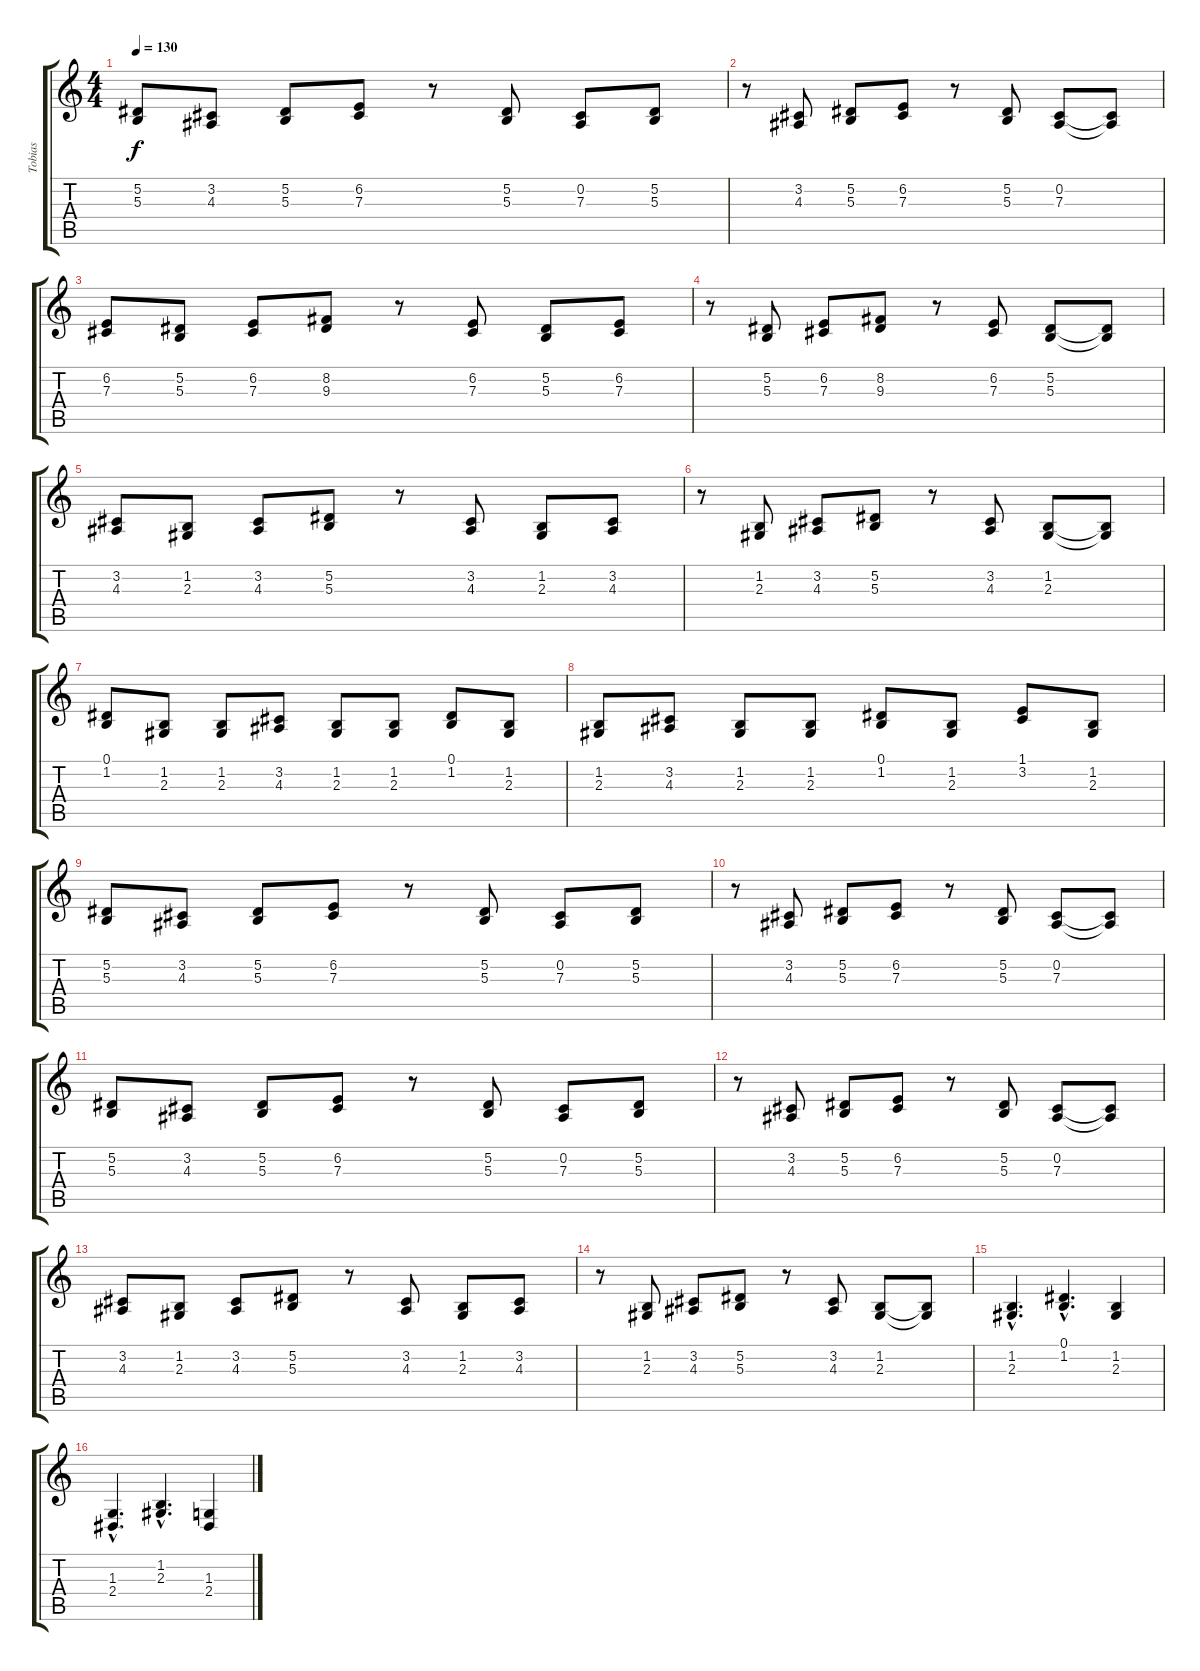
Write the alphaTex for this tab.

\track ("Tobias" "Tobias") {instrument oboe}
\staff {score tabs}
\tuning (Eb4 Bb3 Gb3 Db3 Ab2 Eb2) {hide}
\ts (4 4)
\tempo 130
\clef g2
\ks c
(5.2 5.3).8{dy f volume 5 instrument oboe} (3.2 4.3).8 (5.2 5.3).8 (6.2 7.3).8 r.8 (5.2 5.3).8 (0.2 7.3).8 (5.2 5.3).8 |
r.8 (3.2 4.3).8 (5.2 5.3).8 (6.2 7.3).8 r.8 (5.2 5.3).8 (0.2 7.3).8 (0.2{t} 7.3{t}).8 |
(6.2 7.3).8 (5.2 5.3).8 (6.2 7.3).8 (8.2 9.3).8 r.8 (6.2 7.3).8 (5.2 5.3).8 (6.2 7.3).8 |
r.8 (5.2 5.3).8 (6.2 7.3).8 (8.2 9.3).8 r.8 (6.2 7.3).8 (5.2 5.3).8 (5.2{t} 5.3{t}).8 |
(3.2 4.3).8 (1.2 2.3).8 (3.2 4.3).8 (5.2 5.3).8 r.8 (3.2 4.3).8 (1.2 2.3).8 (3.2 4.3).8 |
r.8 (1.2 2.3).8 (3.2 4.3).8 (5.2 5.3).8 r.8 (3.2 4.3).8 (1.2 2.3).8 (1.2{t} 2.3{t}).8 |
(0.1 1.2).8 (1.2 2.3).8 (1.2 2.3).8 (3.2 4.3).8 (1.2 2.3).8 (1.2 2.3).8 (0.1 1.2).8 (1.2 2.3).8 |
(1.2 2.3).8{volume 6} (3.2 4.3).8{volume 7} (1.2 2.3).8{volume 8} (1.2 2.3).8{volume 9} (0.1 1.2).8{volume 10} (1.2 2.3).8{volume 10} (1.1 3.2).8{volume 11} (1.2 2.3).8 |
(5.2 5.3).8 (3.2 4.3).8 (5.2 5.3).8 (6.2 7.3).8 r.8 (5.2 5.3).8 (0.2 7.3).8 (5.2 5.3).8 |
r.8 (3.2 4.3).8 (5.2 5.3).8 (6.2 7.3).8 r.8 (5.2 5.3).8 (0.2 7.3).8 (0.2{t} 7.3{t}).8 |
(5.2 5.3).8 (3.2 4.3).8 (5.2 5.3).8 (6.2 7.3).8 r.8 (5.2 5.3).8 (0.2 7.3).8 (5.2 5.3).8 |
r.8 (3.2 4.3).8 (5.2 5.3).8 (6.2 7.3).8 r.8 (5.2 5.3).8 (0.2 7.3).8 (0.2{t} 7.3{t}).8 |
(3.2 4.3).8 (1.2 2.3).8 (3.2 4.3).8 (5.2 5.3).8 r.8 (3.2 4.3).8 (1.2 2.3).8 (3.2 4.3).8 |
r.8 (1.2 2.3).8 (3.2 4.3).8 (5.2 5.3).8 r.8 (3.2 4.3).8 (1.2 2.3).8 (1.2{t} 2.3{t}).8 |
(1.2{hac} 2.3{hac}).4{d} (0.1{hac} 1.2{hac}).4{d} (1.2 2.3).4 |
(1.3{hac} 2.4{hac}).4{d} (1.2{hac} 2.3{hac}).4{d} (1.3 2.4).4
